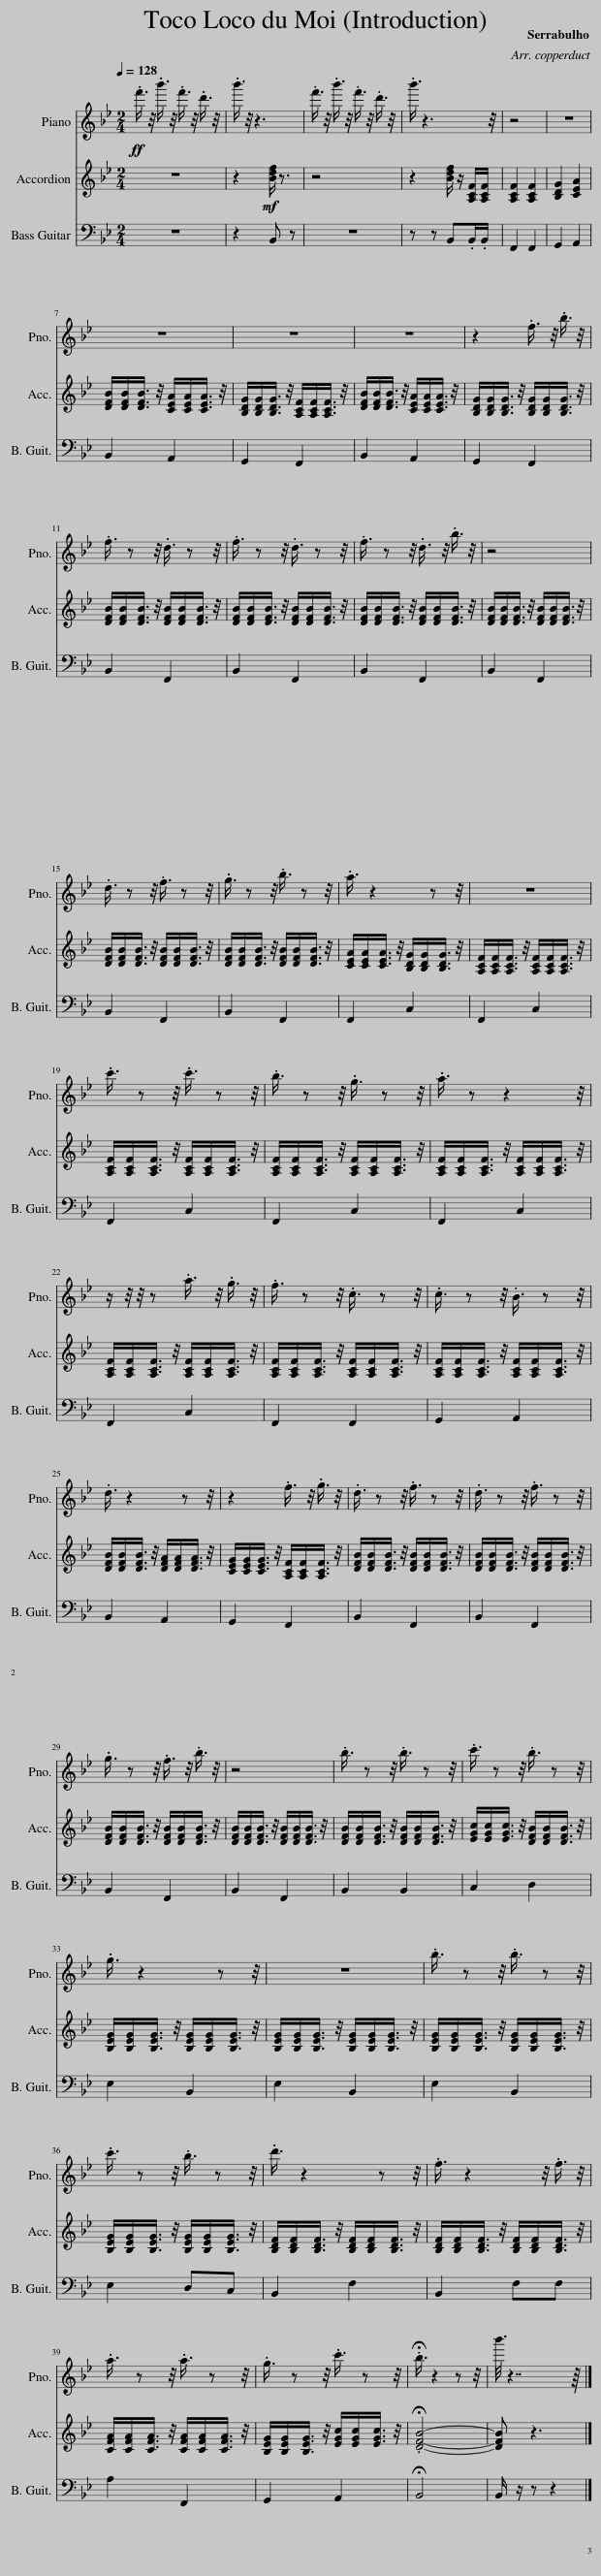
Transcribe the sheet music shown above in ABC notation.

X:1
%%score 1 2 3
L:1/8
Q:1/4=128
M:2/4
I:linebreak $
K:Bb
V:1 treble
V:2 treble
V:3 bass transpose=-12
V:1
!ff! .f'3/4 z/4 .b'3/4 z/4 .f'3/4 z/4 .d'3/4 z/4 | .b'3/4 z/4 z3 | .f'3/4 z/4 .b'3/4 z/4 .f'3/4 z/4 .d'3/4 z/4 | .b'3/4 z3 z/4 | z4 | %5
 z4 |$ z4 | z4 | z4 | z2 .f3/4 z/4 .b3/4 z/4 |$ %10
 .f3/4 z z/4 .d3/4 z z/4 | .f3/4 z z/4 .d3/4 z z/4 | .f3/4 z z/4 .d3/4 z/4 .b3/4 z/4 | z4 |$ .d3/4 z z/4 .f3/4 z z/4 | %15
 .g3/4 z z/4 .b3/4 z z/4 | .a3/4 z2 z z/4 | z4 |$ .c'3/4 z z/4 .c'3/4 z z/4 | .b3/4 z z/4 .g3/4 z z/4 | %20
 .a3/4 z z2 z/4 |$ z/ z/4 z/4 z .a3/4 z/4 .g3/4 z/4 | .f3/4 z z/4 .c3/4 z z/4 | .c3/4 z z/4 .B3/4 z z/4 |$ .d3/4 z2 z z/4 | %25
 z2 .f3/4 z/4 .g3/4 z/4 | .d3/4 z z/4 .f3/4 z z/4 | .d3/4 z z/4 .f3/4 z z/4 |$ .g3/4 z z/4 .f3/4 z/4 .b3/4 z/4 | z4 | %30
 .b3/4 z z/4 .b3/4 z z/4 | .c'3/4 z z/4 .b3/4 z z/4 |$ .g3/4 z2 z z/4 | z4 | .b3/4 z z/4 .b3/4 z z/4 |$ %35
 .c'3/4 z z/4 .b3/4 z z/4 | .d'3/4 z2 z z/4 | .f3/4 z2 z/4 .f3/4 z/4 |$ .a3/4 z z/4 .a3/4 z z/4 | .g3/4 z z/4 .c'3/4 z z/4 | %40
 .!fermata!b3/4 z2 z z/4 | b'3/8 z7/2 z/8 |] %42
V:2
 z4 | z2!mf! [Bdf]/ z3/2 | z4 | z2 [Bdf]/ z/ [A,CF]/[A,CF]/ | [A,CF]2 [A,CF]2 | %5
 [B,DG]2 [CEA]2 |$ [DFB]/[DFB]/[DFB]3/4 z/4 [CEA]/[CEA]/[CEA]3/4 z/4 | [B,DG]/[B,DG]/[B,DG]3/4 z/4 [A,CF]/[A,CF]/[A,CF]3/4 z/4 | [DFB]/[DFB]/[DFB]3/4 z/4 [CEA]/[CEA]/[CEA]3/4 z/4 | [B,DG]/[B,DG]/[B,DG]3/4 z/4 [B,DG]/[B,DG]/[B,DG]3/4 z/4 |$ %10
 [DFB]/[DFB]/[DFB]3/4 z/4 [DFB]/[DFB]/[DFB]3/4 z/4 | [DFB]/[DFB]/[DFB]3/4 z/4 [DFB]/[DFB]/[DFB]3/4 z/4 | [DFB]/[DFB]/[DFB]3/4 z/4 [DFB]/[DFB]/[DFB]3/4 z/4 | [DFB]/[DFB]/[DFB]3/4 z/4 [DFB]/[DFB]/[DFB]3/4 z/4 |$ [DFB]/[DFB]/[DFB]3/4 z/4 [DFB]/[DFB]/[DFB]3/4 z/4 | %15
 [DFB]/[DFB]/[DFB]3/4 z/4 [DFB]/[DFB]/[DFB]3/4 z/4 | [CEA]/[CEA]/[CEA]3/4 z/4 [B,DG]/[B,DG]/[B,DG]3/4 z/4 | [A,CF]/[A,CF]/[A,CF]3/4 z/4 [A,CF]/[A,CF]/[A,CF]3/4 z/4 |$ [A,CF]/[A,CF]/[A,CF]3/4 z/4 [A,CF]/[A,CF]/[A,CF]3/4 z/4 | [A,CF]/[A,CF]/[A,CF]3/4 z/4 [A,CF]/[A,CF]/[A,CF]3/4 z/4 | %20
 [A,CF]/[A,CF]/[A,CF]3/4 z/4 [A,CF]/[A,CF]/[A,CF]3/4 z/4 |$ [A,CF]/[A,CF]/[A,CF]3/4 z/4 [A,CF]/[A,CF]/[A,CF]3/4 z/4 | [A,CF]/[A,CF]/[A,CF]3/4 z/4 [A,CF]/[A,CF]/[A,CF]3/4 z/4 | [A,CF]/[A,CF]/[A,CF]3/4 z/4 [A,CF]/[A,CF]/[A,CF]3/4 z/4 |$ [DFB]/[DFB]/[DFB]3/4 z/4 [DFA]/[DFA]/[DFA]3/4 z/4 | %25
 [CEG]/[CEG]/[CEG]3/4 z/4 [A,CF]/[A,CF]/[A,CF]3/4 z/4 | [DFB]/[DFB]/[DFB]3/4 z/4 [DFB]/[DFB]/[DFB]3/4 z/4 | [DFB]/[DFB]/[DFB]3/4 z/4 [DFB]/[DFB]/[DFB]3/4 z/4 |$ [DFB]/[DFB]/[DFB]3/4 z/4 [DFB]/[DFB]/[DFB]3/4 z/4 | [DFB]/[DFB]/[DFB]3/4 z/4 [DFB]/[DFB]/[DFB]3/4 z/4 | %30
 [DFB]/[DFB]/[DFB]3/4 z/4 [DFB]/[DFB]/[DFB]3/4 z/4 | [EGc]/[EGc]/[EGc]3/4 z/4 [DFB]/[DFB]/[DFB]3/4 z/4 |$ [B,EG]/[B,EG]/[B,EG]3/4 z/4 [B,EG]/[B,EG]/[B,EG]3/4 z/4 | [B,EG]/[B,EG]/[B,EG]3/4 z/4 [B,EG]/[B,EG]/[B,EG]3/4 z/4 | [B,EG]/[B,EG]/[B,EG]3/4 z/4 [B,EG]/[B,EG]/[B,EG]3/4 z/4 |$ %35
 [B,EG]/[B,EG]/[B,EG]3/4 z/4 [B,EG]/[B,EG]/[B,EG]3/4 z/4 | [B,DF]/[B,DF]/[B,DF]3/4 z/4 [B,DF]/[B,DF]/[B,DF]3/4 z/4 | [B,DF]/[B,DF]/[B,DF]3/4 z/4 [B,DF]/[B,DF]/[B,DF]3/4 z/4 |$ [CFA]/[CFA]/[CFA]3/4 z/4 [CFA]/[CFA]/[CFA]3/4 z/4 | [B,EG]/[B,EG]/[B,EG]3/4 z/4 [EGc]/[EGc]/[EGc]3/4 z/4 | %40
 .!fermata![DFB]4- | [DFB] z3 |] %42
V:3
 z4 | z2 B,, z | z4 | z z B,,.B,,/.B,,/ | F,,2 F,,2 | %5
 G,,2 A,,2 |$ B,,2 A,,2 | G,,2 F,,2 | B,,2 A,,2 | G,,2 F,,2 |$ %10
 B,,2 F,,2 | B,,2 F,,2 | B,,2 F,,2 | B,,2 F,,2 |$ B,,2 F,,2 | %15
 B,,2 F,,2 | F,,2 C,2 | F,,2 C,2 |$ F,,2 C,2 | F,,2 C,2 | %20
 F,,2 C,2 |$ F,,2 C,2 | F,,2 F,,2 | G,,2 A,,2 |$ B,,2 A,,2 | %25
 G,,2 F,,2 | B,,2 F,,2 | B,,2 F,,2 |$ B,,2 F,,2 | B,,2 F,,2 | %30
 B,,2 B,,2 | C,2 D,2 |$ E,2 B,,2 | E,2 B,,2 | E,2 B,,2 |$ %35
 E,2 D,C, | B,,2 F,2 | B,,2 F,F, |$ A,2 F,,2 | G,,2 A,,2 | %40
 !fermata!B,,4 | B,,/ z/ z z2 |] %42
